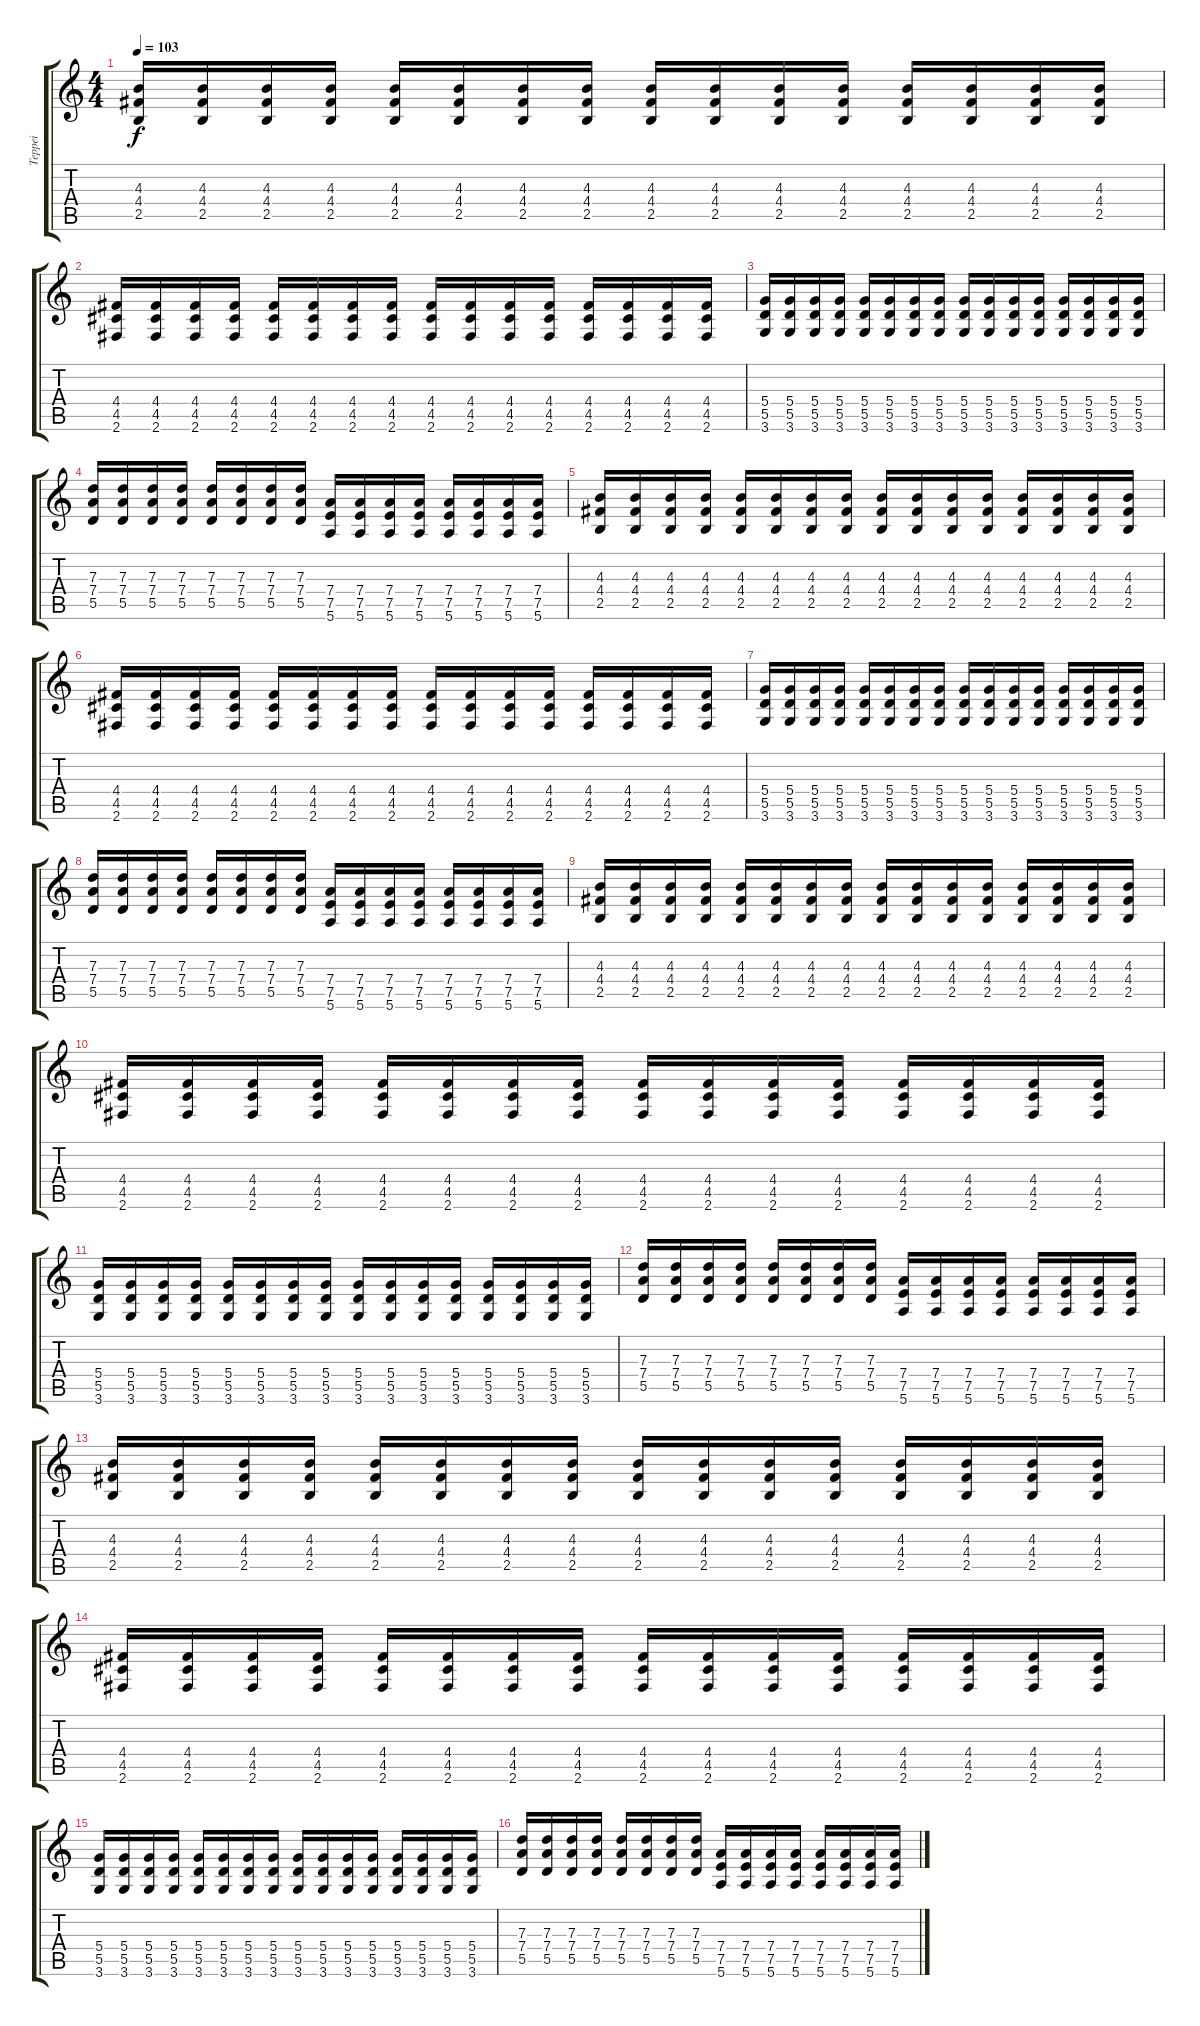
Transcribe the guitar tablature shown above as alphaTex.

\track ("Teppei" "Teppei") {instrument overdrivenguitar}
\staff {score tabs}
\tuning (E4 B3 G3 D3 A2 E2) {hide}
\ts (4 4)
\tempo 103
\clef g2
\ks c
(4.3 4.4 2.5).16{dy f} (4.3 4.4 2.5).16 (4.3 4.4 2.5).16 (4.3 4.4 2.5).16 (4.3 4.4 2.5).16 (4.3 4.4 2.5).16 (4.3 4.4 2.5).16 (4.3 4.4 2.5).16 (4.3 4.4 2.5).16 (4.3 4.4 2.5).16 (4.3 4.4 2.5).16 (4.3 4.4 2.5).16 (4.3 4.4 2.5).16 (4.3 4.4 2.5).16 (4.3 4.4 2.5).16 (4.3 4.4 2.5).16 |
(4.4 4.5 2.6).16 (4.4 4.5 2.6).16 (4.4 4.5 2.6).16 (4.4 4.5 2.6).16 (4.4 4.5 2.6).16 (4.4 4.5 2.6).16 (4.4 4.5 2.6).16 (4.4 4.5 2.6).16 (4.4 4.5 2.6).16 (4.4 4.5 2.6).16 (4.4 4.5 2.6).16 (4.4 4.5 2.6).16 (4.4 4.5 2.6).16 (4.4 4.5 2.6).16 (4.4 4.5 2.6).16 (4.4 4.5 2.6).16 |
(5.4 5.5 3.6).16 (5.4 5.5 3.6).16 (5.4 5.5 3.6).16 (5.4 5.5 3.6).16 (5.4 5.5 3.6).16 (5.4 5.5 3.6).16 (5.4 5.5 3.6).16 (5.4 5.5 3.6).16 (5.4 5.5 3.6).16 (5.4 5.5 3.6).16 (5.4 5.5 3.6).16 (5.4 5.5 3.6).16 (5.4 5.5 3.6).16 (5.4 5.5 3.6).16 (5.4 5.5 3.6).16 (5.4 5.5 3.6).16 |
(7.3 7.4 5.5).16 (7.3 7.4 5.5).16 (7.3 7.4 5.5).16 (7.3 7.4 5.5).16 (7.3 7.4 5.5).16 (7.3 7.4 5.5).16 (7.3 7.4 5.5).16 (7.3 7.4 5.5).16 (7.4 7.5 5.6).16 (7.4 7.5 5.6).16 (7.4 7.5 5.6).16 (7.4 7.5 5.6).16 (7.4 7.5 5.6).16 (7.4 7.5 5.6).16 (7.4 7.5 5.6).16 (7.4 7.5 5.6).16 |
(4.3 4.4 2.5).16 (4.3 4.4 2.5).16 (4.3 4.4 2.5).16 (4.3 4.4 2.5).16 (4.3 4.4 2.5).16 (4.3 4.4 2.5).16 (4.3 4.4 2.5).16 (4.3 4.4 2.5).16 (4.3 4.4 2.5).16 (4.3 4.4 2.5).16 (4.3 4.4 2.5).16 (4.3 4.4 2.5).16 (4.3 4.4 2.5).16 (4.3 4.4 2.5).16 (4.3 4.4 2.5).16 (4.3 4.4 2.5).16 |
(4.4 4.5 2.6).16 (4.4 4.5 2.6).16 (4.4 4.5 2.6).16 (4.4 4.5 2.6).16 (4.4 4.5 2.6).16 (4.4 4.5 2.6).16 (4.4 4.5 2.6).16 (4.4 4.5 2.6).16 (4.4 4.5 2.6).16 (4.4 4.5 2.6).16 (4.4 4.5 2.6).16 (4.4 4.5 2.6).16 (4.4 4.5 2.6).16 (4.4 4.5 2.6).16 (4.4 4.5 2.6).16 (4.4 4.5 2.6).16 |
(5.4 5.5 3.6).16 (5.4 5.5 3.6).16 (5.4 5.5 3.6).16 (5.4 5.5 3.6).16 (5.4 5.5 3.6).16 (5.4 5.5 3.6).16 (5.4 5.5 3.6).16 (5.4 5.5 3.6).16 (5.4 5.5 3.6).16 (5.4 5.5 3.6).16 (5.4 5.5 3.6).16 (5.4 5.5 3.6).16 (5.4 5.5 3.6).16 (5.4 5.5 3.6).16 (5.4 5.5 3.6).16 (5.4 5.5 3.6).16 |
(7.3 7.4 5.5).16 (7.3 7.4 5.5).16 (7.3 7.4 5.5).16 (7.3 7.4 5.5).16 (7.3 7.4 5.5).16 (7.3 7.4 5.5).16 (7.3 7.4 5.5).16 (7.3 7.4 5.5).16 (7.4 7.5 5.6).16 (7.4 7.5 5.6).16 (7.4 7.5 5.6).16 (7.4 7.5 5.6).16 (7.4 7.5 5.6).16 (7.4 7.5 5.6).16 (7.4 7.5 5.6).16 (7.4 7.5 5.6).16 |
(4.3 4.4 2.5).16 (4.3 4.4 2.5).16 (4.3 4.4 2.5).16 (4.3 4.4 2.5).16 (4.3 4.4 2.5).16 (4.3 4.4 2.5).16 (4.3 4.4 2.5).16 (4.3 4.4 2.5).16 (4.3 4.4 2.5).16 (4.3 4.4 2.5).16 (4.3 4.4 2.5).16 (4.3 4.4 2.5).16 (4.3 4.4 2.5).16 (4.3 4.4 2.5).16 (4.3 4.4 2.5).16 (4.3 4.4 2.5).16 |
(4.4 4.5 2.6).16 (4.4 4.5 2.6).16 (4.4 4.5 2.6).16 (4.4 4.5 2.6).16 (4.4 4.5 2.6).16 (4.4 4.5 2.6).16 (4.4 4.5 2.6).16 (4.4 4.5 2.6).16 (4.4 4.5 2.6).16 (4.4 4.5 2.6).16 (4.4 4.5 2.6).16 (4.4 4.5 2.6).16 (4.4 4.5 2.6).16 (4.4 4.5 2.6).16 (4.4 4.5 2.6).16 (4.4 4.5 2.6).16 |
(5.4 5.5 3.6).16 (5.4 5.5 3.6).16 (5.4 5.5 3.6).16 (5.4 5.5 3.6).16 (5.4 5.5 3.6).16 (5.4 5.5 3.6).16 (5.4 5.5 3.6).16 (5.4 5.5 3.6).16 (5.4 5.5 3.6).16 (5.4 5.5 3.6).16 (5.4 5.5 3.6).16 (5.4 5.5 3.6).16 (5.4 5.5 3.6).16 (5.4 5.5 3.6).16 (5.4 5.5 3.6).16 (5.4 5.5 3.6).16 |
(7.3 7.4 5.5).16 (7.3 7.4 5.5).16 (7.3 7.4 5.5).16 (7.3 7.4 5.5).16 (7.3 7.4 5.5).16 (7.3 7.4 5.5).16 (7.3 7.4 5.5).16 (7.3 7.4 5.5).16 (7.4 7.5 5.6).16 (7.4 7.5 5.6).16 (7.4 7.5 5.6).16 (7.4 7.5 5.6).16 (7.4 7.5 5.6).16 (7.4 7.5 5.6).16 (7.4 7.5 5.6).16 (7.4 7.5 5.6).16 |
(4.3 4.4 2.5).16 (4.3 4.4 2.5).16 (4.3 4.4 2.5).16 (4.3 4.4 2.5).16 (4.3 4.4 2.5).16 (4.3 4.4 2.5).16 (4.3 4.4 2.5).16 (4.3 4.4 2.5).16 (4.3 4.4 2.5).16 (4.3 4.4 2.5).16 (4.3 4.4 2.5).16 (4.3 4.4 2.5).16 (4.3 4.4 2.5).16 (4.3 4.4 2.5).16 (4.3 4.4 2.5).16 (4.3 4.4 2.5).16 |
(4.4 4.5 2.6).16 (4.4 4.5 2.6).16 (4.4 4.5 2.6).16 (4.4 4.5 2.6).16 (4.4 4.5 2.6).16 (4.4 4.5 2.6).16 (4.4 4.5 2.6).16 (4.4 4.5 2.6).16 (4.4 4.5 2.6).16 (4.4 4.5 2.6).16 (4.4 4.5 2.6).16 (4.4 4.5 2.6).16 (4.4 4.5 2.6).16 (4.4 4.5 2.6).16 (4.4 4.5 2.6).16 (4.4 4.5 2.6).16 |
(5.4 5.5 3.6).16 (5.4 5.5 3.6).16 (5.4 5.5 3.6).16 (5.4 5.5 3.6).16 (5.4 5.5 3.6).16 (5.4 5.5 3.6).16 (5.4 5.5 3.6).16 (5.4 5.5 3.6).16 (5.4 5.5 3.6).16 (5.4 5.5 3.6).16 (5.4 5.5 3.6).16 (5.4 5.5 3.6).16 (5.4 5.5 3.6).16 (5.4 5.5 3.6).16 (5.4 5.5 3.6).16 (5.4 5.5 3.6).16 |
(7.3 7.4 5.5).16 (7.3 7.4 5.5).16 (7.3 7.4 5.5).16 (7.3 7.4 5.5).16 (7.3 7.4 5.5).16 (7.3 7.4 5.5).16 (7.3 7.4 5.5).16 (7.3 7.4 5.5).16 (7.4 7.5 5.6).16 (7.4 7.5 5.6).16 (7.4 7.5 5.6).16 (7.4 7.5 5.6).16 (7.4 7.5 5.6).16 (7.4 7.5 5.6).16 (7.4 7.5 5.6).16 (7.4 7.5 5.6).16
